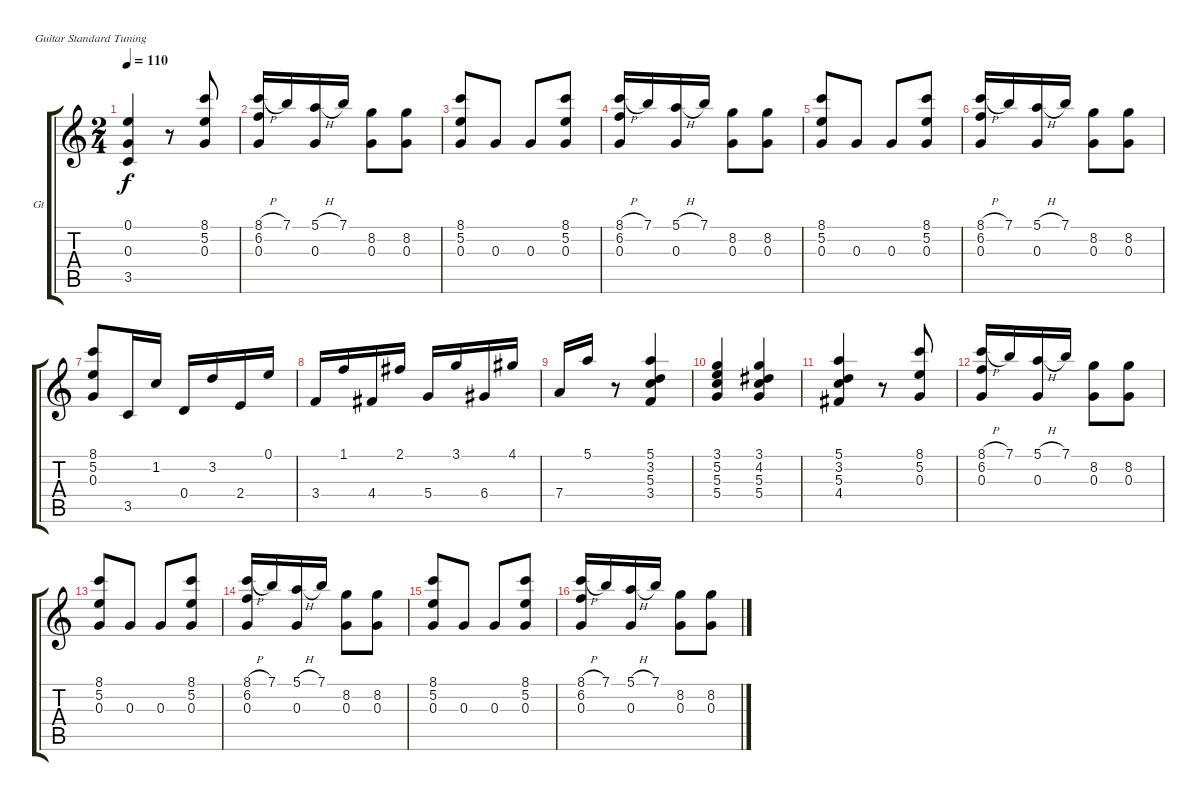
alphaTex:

\defaultSystemsLayout 4
\bracketExtendMode groupsimilarinstruments
\firstSystemTrackNameOrientation horizontal
\otherSystemsTrackNameOrientation horizontal
\track ("Guitar" "Gt") {instrument acousticguitarnylon}
\staff {score tabs}
\tuning (E4 B3 G3 D3 A2 E2)
\ts (2 4)
\tempo 110
\clef g2
\scale
0.280822
\ks c
(0.1 3.5 0.3).4{dy f} r.8 (5.2 8.1 0.3).8{beam invert} |
\scale
0.40411 (8.1{h} 6.2 0.3).16{beam invert} 7.1.16 (5.1{h} 0.3).16 7.1.16 (8.2 0.3).8 (8.2 0.3).8 |
\scale
0.315068 (8.1 5.2 0.3).8{beam invert} 0.3.8 0.3.8 (8.1 5.2 0.3).8{beam invert} |
\scale
0.359756 (8.1{h} 6.2 0.3).16{beam invert} 7.1.16 (5.1{h} 0.3).16 7.1.16 (8.2 0.3).8 (8.2 0.3).8 |
\scale
0.280488 (8.1 5.2 0.3).8{beam invert} 0.3.8 0.3.8 (8.1 5.2 0.3).8{beam invert} |
\scale
0.359756 (8.1{h} 6.2 0.3).16{beam invert} 7.1.16 (5.1{h} 0.3).16 7.1.16 (8.2 0.3).8 (8.2 0.3).8 |
\scale
0.305288 (8.1 5.2 0.3).8{beam invert} 3.5.16 1.2.16 0.4.16 3.2.16 2.4.16 0.1.16 |
\scale
0.456731 3.4.16{beam invert} 1.1.16 4.4.16 2.1.16 5.4.16{beam invert} 3.1.16 6.4.16 4.1.16 |
\scale
0.237981 7.4.16{beam invert} 5.1.16 r.8{beam invert} (5.1 3.2 5.3 3.4).4{beam invert} |
\scale
0.262774 (3.1 5.2 5.3 5.4).4{beam invert} (3.1 4.2 5.3 5.4).4{beam invert} |
\scale
0.306569 (5.1 3.2 5.3 4.4).4{beam invert} r.8{beam invert} (5.2 8.1 0.3).8{beam invert} |
\scale
0.430657 (8.1{h} 6.2 0.3).16{beam invert} 7.1.16 (5.1{h} 0.3).16 7.1.16 (8.2 0.3).8 (8.2 0.3).8 |
\scale
0.304636 (8.1 5.2 0.3).8{beam invert} 0.3.8 0.3.8 (8.1 5.2 0.3).8{beam invert} |
\scale
0.390728 (8.1{h} 6.2 0.3).16{beam invert} 7.1.16 (5.1{h} 0.3).16 7.1.16 (8.2 0.3).8 (8.2 0.3).8 |
\scale
0.304636 (8.1 5.2 0.3).8{beam invert} 0.3.8 0.3.8 (8.1 5.2 0.3).8{beam invert} |
\scale
0.271264 (8.1{h} 6.2 0.3).16{beam invert} 7.1.16 (5.1{h} 0.3).16 7.1.16 (8.2 0.3).8 (8.2 0.3).8
